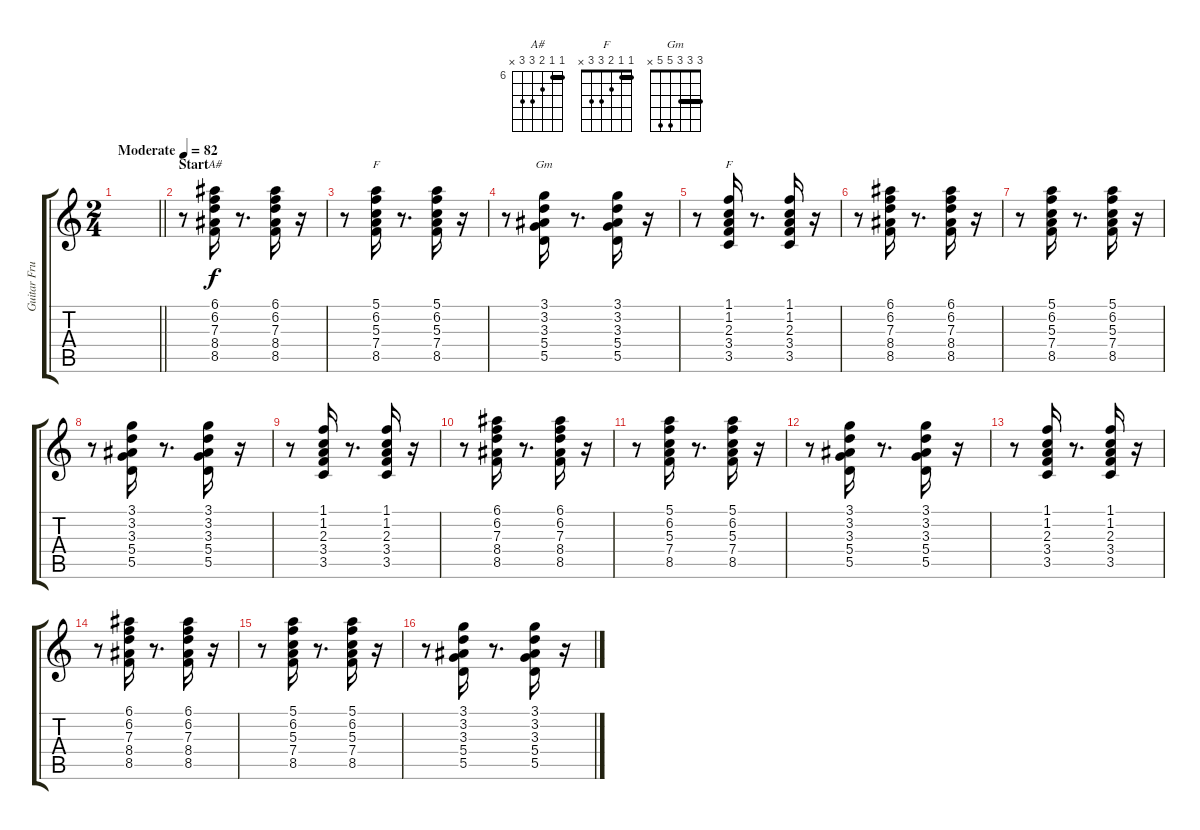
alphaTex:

\track ("Guitar Frusciante Clean" "Guitar Fru") {instrument distortionguitar}
\staff {score tabs}
\tuning (E4 B3 G3 D3 A2 E2) {hide}
\chord ("A#" 6 6 7 8 8 x) {firstfret 6 barre 6}
\chord ("F" 5 6 5 7 8 x) {firstfret 5 barre 5}
\chord ("Gm" 3 3 3 5 5 x) {barre 3}
\chord ("F" 1 1 2 3 3 x) {barre 1}
\ts (2 4)
\tempo (82 "Moderate")
\clef g2
\barLineRight lightlight
\ks c
|
\section ("" "Start")
r.8 (6.1 6.2 7.3 8.4 8.5).16{ch "A#"} r.8{d} (6.1 6.2 7.3 8.4 8.5).16 r.16 |
r.8 (5.1 6.2 5.3 7.4 8.5).16{ch "F"} r.8{d} (5.1 6.2 5.3 7.4 8.5).16 r.16 |
r.8 (3.1 3.2 3.3 5.4 5.5).16{ch "Gm"} r.8{d} (3.1 3.2 3.3 5.4 5.5).16 r.16 |
r.8 (1.1 1.2 2.3 3.4 3.5).16{ch "F"} r.8{d} (1.1 1.2 2.3 3.4 3.5).16 r.16 |
r.8 (6.1 6.2 7.3 8.4 8.5).16 r.8{d} (6.1 6.2 7.3 8.4 8.5).16 r.16 |
r.8 (5.1 6.2 5.3 7.4 8.5).16 r.8{d} (5.1 6.2 5.3 7.4 8.5).16 r.16 |
r.8 (3.1 3.2 3.3 5.4 5.5).16 r.8{d} (3.1 3.2 3.3 5.4 5.5).16 r.16 |
r.8 (1.1 1.2 2.3 3.4 3.5).16 r.8{d} (1.1 1.2 2.3 3.4 3.5).16 r.16 |
r.8 (6.1 6.2 7.3 8.4 8.5).16 r.8{d} (6.1 6.2 7.3 8.4 8.5).16 r.16 |
r.8 (5.1 6.2 5.3 7.4 8.5).16 r.8{d} (5.1 6.2 5.3 7.4 8.5).16 r.16 |
r.8 (3.1 3.2 3.3 5.4 5.5).16 r.8{d} (3.1 3.2 3.3 5.4 5.5).16 r.16 |
r.8 (1.1 1.2 2.3 3.4 3.5).16 r.8{d} (1.1 1.2 2.3 3.4 3.5).16 r.16 |
r.8 (6.1 6.2 7.3 8.4 8.5).16 r.8{d} (6.1 6.2 7.3 8.4 8.5).16 r.16 |
r.8 (5.1 6.2 5.3 7.4 8.5).16 r.8{d} (5.1 6.2 5.3 7.4 8.5).16 r.16 |
r.8 (3.1 3.2 3.3 5.4 5.5).16 r.8{d} (3.1 3.2 3.3 5.4 5.5).16 r.16
